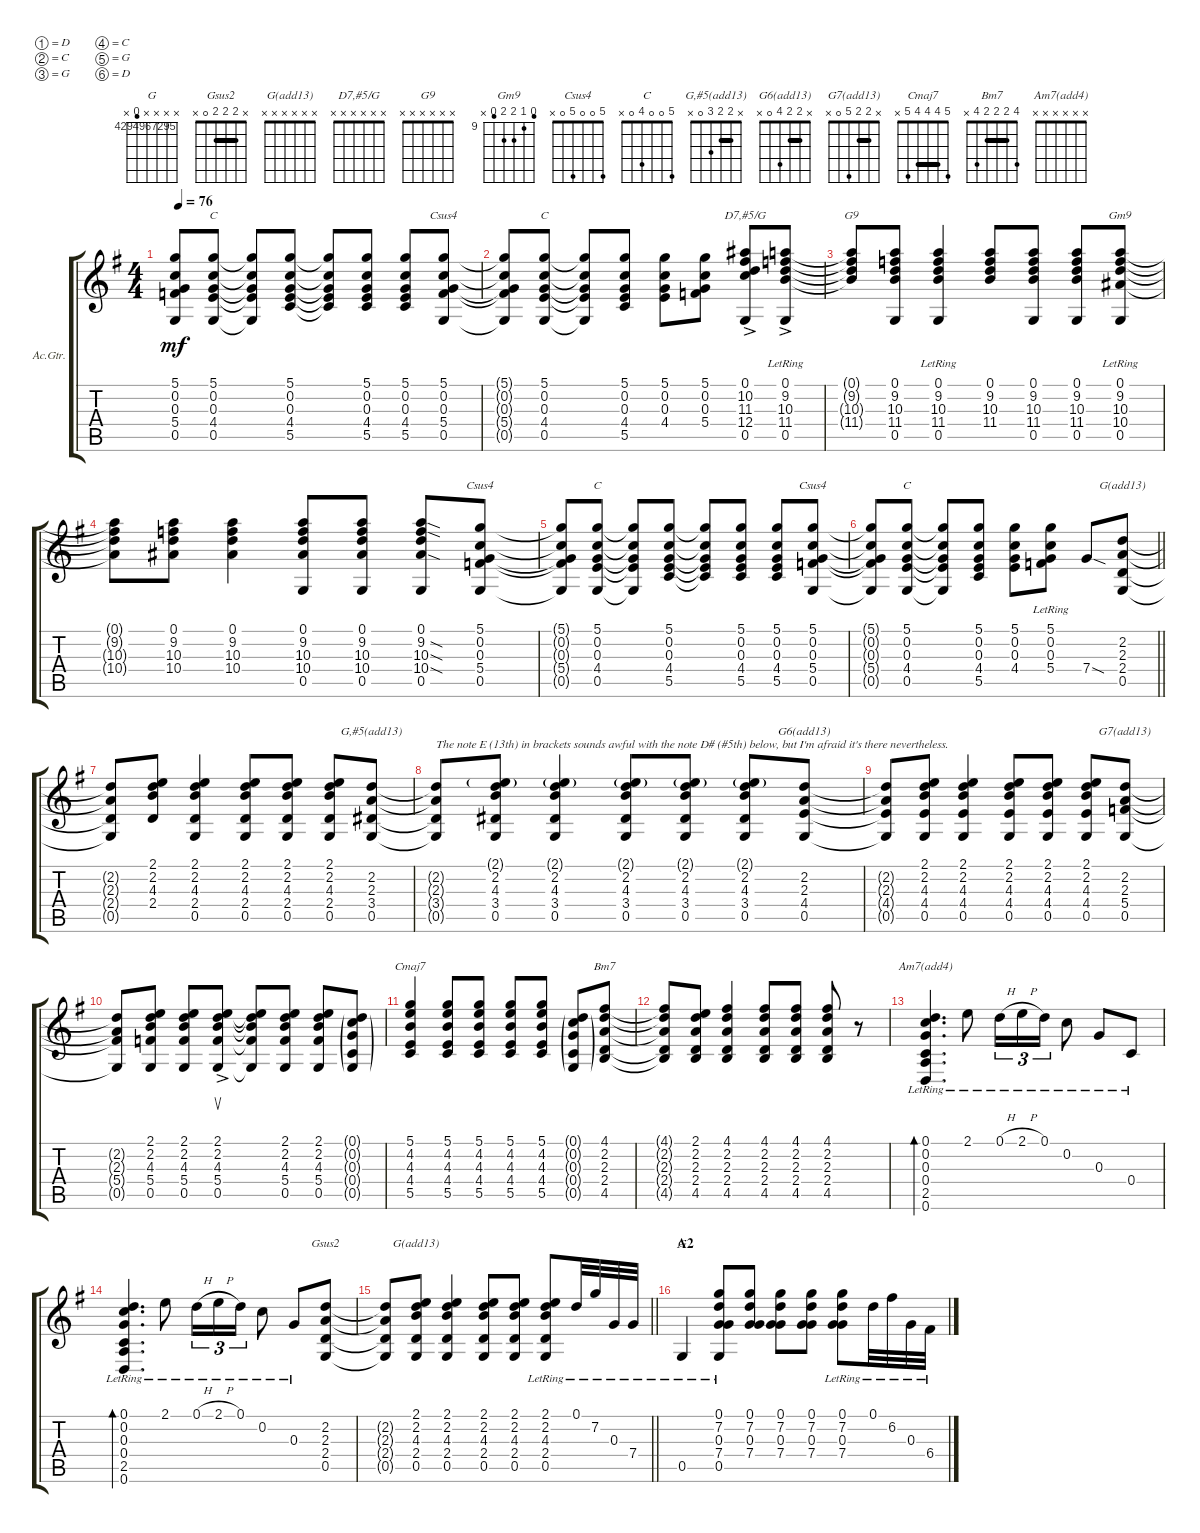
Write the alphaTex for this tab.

\bracketExtendMode groupsimilarinstruments
\firstSystemTrackNameOrientation horizontal
\otherSystemsTrackNameOrientation horizontal
\track ("Acoustic guitar, main" "Ac.Gtr.") {instrument acousticguitarsteel}
\staff {score tabs}
\tuning (D4 C4 G3 C3 G2 D2)
\chord ("G" x x x x 4294967294 x) {firstfret 4294967295}
\chord ("Gsus2" x 2 2 2 0 x) {barre (2 2)}
\chord ("G(add13)" 2 2 4 2 0 x) {barre (2 2)}
\chord ("D7,#5/G" x x x x x x)
\chord ("G9" x x x x x x)
\chord ("Gm9" 8 9 10 10 8 x) {firstfret 9}
\chord ("Csus4" 5 0 0 5 0 x)
\chord ("C" 5 0 0 4 0 x)
\chord ("G(add13)" x x x x x x)
\chord ("G,#5(add13)" x 2 2 3 0 x) {barre 2}
\chord ("G6(add13)" x 2 2 4 0 x) {barre 2}
\chord ("G7(add13)" x 2 2 5 0 x) {barre 2}
\chord ("Cmaj7" 5 4 4 4 5 x) {barre (4 4)}
\chord ("Bm7" 4 2 2 2 4 x) {barre (2 2)}
\chord ("Am7(add4)" x x x x x x)
\ts (4 4)
\tempo 76
\clef g2
\ks g
(5.1{t} 0.2{t} 0.3{t} 5.4{t} 0.5{t}).8{dy mf} (5.1 0.2 0.3 4.4 0.5).8{ch "C"} (5.1{t} 0.2{t} 0.3{t} 4.4{t} 0.5{t}).8 (5.1 0.2 0.3 4.4 5.5).8 (5.1{t} 0.2{t} 0.3{t} 4.4{t} 5.5{t}).8 (5.1 0.2 0.3 4.4 5.5).8 (5.1 0.2 0.3 4.4 5.5).8 (5.1 0.2 0.3 5.4 0.5).8{ch "Csus4"} |
(5.1{t} 0.2{t} 0.3{t} 5.4{t} 0.5{t}).8 (5.1 0.2 0.3 4.4 0.5).8{ch "C"} (5.1{t} 0.2{t} 0.3{t} 4.4{t} 0.5{t}).8 (5.1 0.2 0.3 4.4 5.5).8 (5.1 0.2 0.3 4.4).8 (5.1 0.2 0.3 5.4).8 (0.1{ac} 10.2{ac} 11.3{ac} 12.4{ac} 0.5{ac}).8{ch "D7,#5/G"} (0.1{ac} 9.2{ac} 10.3{ac} 11.4{ac} 0.5{ac lr}).8 |
(0.1{t} 9.2{t} 10.3{t} 11.4{t}).8{ch "G9"} (0.1 9.2 10.3 11.4 0.5).8 (0.1 9.2 10.3 11.4 0.5{lr}).4 (0.1 9.2 10.3 11.4).8 (0.1 9.2 10.3 11.4 0.5).8 (0.1 9.2 10.3 11.4 0.5).8 (0.1 9.2 10.3 10.4 0.5{lr}).8{ch "Gm9"} |
(0.1{t} 9.2{t} 10.3{t} 10.4{t}).8 (0.1 9.2 10.3 10.4).8 (0.1 9.2 10.3 10.4).4 (0.1 9.2 10.3 10.4 0.5).8 (0.1 9.2 10.3 10.4 0.5).8 (0.1 9.2{sod} 10.3{sod} 10.4{sod} 0.5).8 (5.1 0.2 0.3 5.4 0.5).8{ch "Csus4"} |
(5.1{t} 0.2{t} 0.3{t} 5.4{t} 0.5{t}).8 (5.1 0.2 0.3 4.4 0.5).8{ch "C"} (5.1{t} 0.2{t} 0.3{t} 4.4{t} 0.5{t}).8 (5.1 0.2 0.3 4.4 5.5).8 (5.1{t} 0.2{t} 0.3{t} 4.4{t} 5.5{t}).8 (5.1 0.2 0.3 4.4 5.5).8 (5.1 0.2 0.3 4.4 5.5).8 (5.1 0.2 0.3 5.4 0.5).8{ch "Csus4"} |
\barLineRight lightlight
(5.1{t} 0.2{t} 0.3{t} 5.4{t} 0.5{t}).8 (5.1 0.2 0.3 4.4 0.5).8{ch "C"} (5.1{t} 0.2{t} 0.3{t} 4.4{t} 0.5{t}).8 (5.1 0.2 0.3 4.4 5.5).8 (5.1 0.2 0.3 4.4).8 (5.1 0.2{lr} 0.3{lr} 5.4).8 7.4{sod}.8 (2.2 2.3 2.4 0.5).8{ch "G(add13)"} |
\section ("" "")
(2.2{t} 2.3{t} 2.4{t} 0.5{t}).8 (2.1 2.2 4.3 2.4).8 (2.1 2.2 4.3 2.4 0.5).4 (2.1 2.2 4.3 2.4 0.5).8 (2.1 2.2 4.3 2.4 0.5).8 (2.1 2.2 4.3 2.4 0.5).8 (2.2 2.3 3.4 0.5).8{ch "G,#5(add13)"} |
(2.2{t} 2.3{t} 3.4{t} 0.5{t}).8{txt "The note E (13th) in brackets sounds awful with the note D# (#5th) below, but I'm afraid it's there nevertheless."} (2.1{g} 2.2 4.3 3.4 0.5).8 (2.1{g} 2.2 4.3 3.4 0.5).4 (2.1{g} 2.2 4.3 3.4 0.5).8 (2.1{g} 2.2 4.3 3.4 0.5).8 (2.1{g} 2.2 4.3 3.4 0.5).8 (2.2 2.3 4.4 0.5).8{ch "G6(add13)"} |
(2.2{t} 2.3{t} 4.4{t} 0.5{t}).8 (2.1 2.2 4.3 4.4 0.5).8 (2.1 2.2 4.3 4.4 0.5).4 (2.1 2.2 4.3 4.4 0.5).8 (2.1 2.2 4.3 4.4 0.5).8 (2.1 2.2 4.3 4.4 0.5).8 (2.2 2.3 5.4 0.5).8{ch "G7(add13)"} |
(2.2{t} 2.3{t} 5.4{t} 0.5{t}).8 (2.1 2.2 4.3 5.4 0.5).8 (2.1 2.2 4.3 5.4 0.5).8 (2.1{ac} 2.2{ac} 4.3{ac} 5.4{ac} 0.5{ac}).8{su} (2.1{t} 2.2{t} 4.3{t} 5.4{t} 0.5{t}).8 (2.1 2.2 4.3 5.4 0.5).8 (2.1 2.2 4.3 5.4 0.5).8 (0.1{g} 0.2{g} 0.3{g} 0.4{g} 0.5{g}).8 |
(5.1 4.2 4.3 4.4 5.5).4{ch "Cmaj7"} (5.1 4.2 4.3 4.4 5.5).8 (5.1 4.2 4.3 4.4 5.5).8 (5.1 4.2 4.3 4.4 5.5).8 (5.1 4.2 4.3 4.4 5.5).8 (0.1{g} 0.2{g} 0.3{g} 0.4{g} 0.5{g}).8 (4.1 2.2 2.3 2.4 4.5).8{ch "Bm7"} |
(4.1{t} 2.2{t} 2.3{t} 2.4{t} 4.5{t}).8 (2.1 2.2 2.3 2.4 4.5).8 (4.1 2.2 2.3 2.4 4.5).4 (4.1 2.2 2.3 2.4 4.5).8 (4.1 2.2 2.3 2.4 4.5).8 (4.1 2.2 2.3 2.4 4.5).8 r.8 |
(0.1{lr} 0.2{lr} 0.3{lr} 0.4{lr} 2.5{lr} 0.6{lr}).4{d bd 120 ch "Am7(add4)"} 2.1{lr}.8 0.1{h lr}.16{tu (3 2)} 2.1{h lr}.16{tu (3 2)} 0.1{lr}.16{tu (3 2)} 0.2{lr}.8 0.3{lr}.8 0.4{lr}.8 |
(0.1{lr} 0.2{lr} 0.3{lr} 0.4{lr} 2.5{lr} 0.6{lr}).4{d bd 120} 2.1{lr}.8 0.1{h lr}.16{tu (3 2)} 2.1{h lr}.16{tu (3 2)} 0.1{lr}.16{tu (3 2)} 0.2{lr}.8 0.3{lr}.8 (2.2 2.3 2.4 0.5).8{ch "Gsus2"} |
\barLineRight lightlight
(2.2{t} 2.3{t} 2.4{t} 0.5{t}).8 (2.1 2.2 4.3 2.4 0.5).8{ch "G(add13)"} (2.1 2.2 4.3 2.4 0.5).4 (2.1 2.2 4.3 2.4 0.5).8 (2.1 2.2 4.3 2.4 0.5).8 (2.1 2.2 4.3 2.4 0.5{lr}).8 0.1{lr}.32 7.2{lr}.32 0.3{lr}.32 7.4{lr}.32 |
\section ("" "A2")
0.5{lr}.4{ch "G"} (0.1 7.2 0.3 7.4 0.5{lr}).8 (0.1 7.2 0.3 7.4).8 (0.1 7.2 0.3 7.4).8 (0.1 7.2 0.3 7.4).8 (0.1{lr} 7.2 0.3{lr} 7.4).8 0.1{lr}.32 6.2{lr}.32 0.3{lr}.32 6.4{lr}.32
